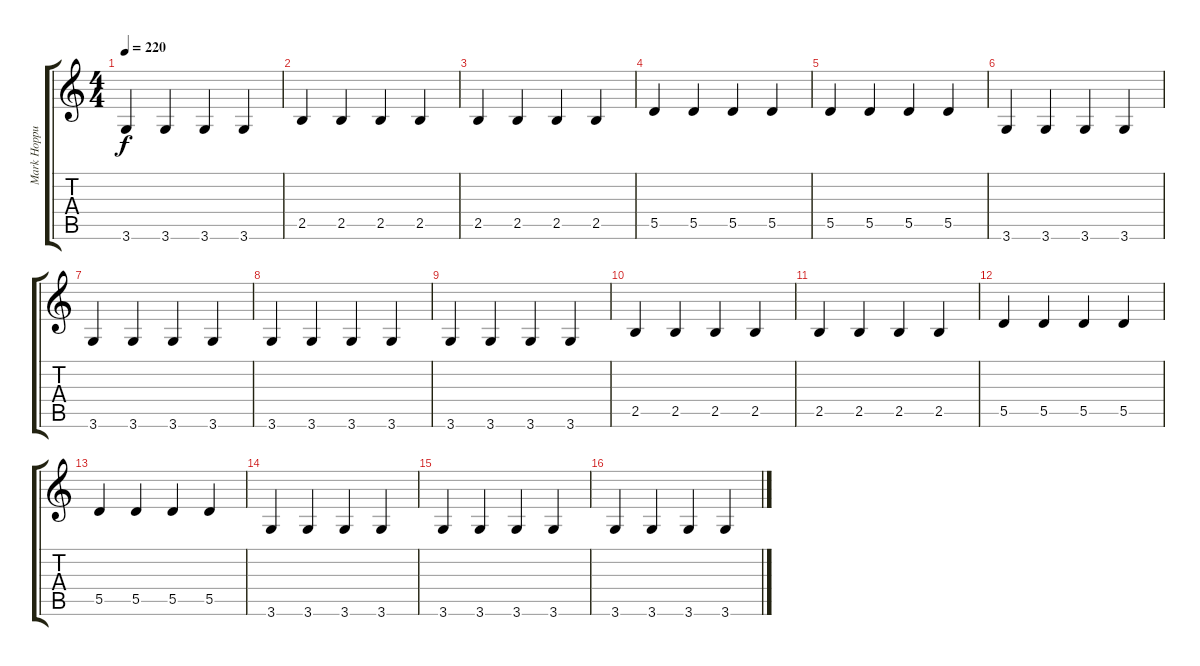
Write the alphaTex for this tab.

\track ("Mark Hoppus" "Mark Hoppu") {instrument electricbassfinger}
\staff {score tabs}
\tuning (E4 B3 G3 D3 A2 E2) {hide}
\ts (4 4)
\tempo 220
\clef g2
\ks c
3.6.4{dy f} 3.6.4 3.6.4 3.6.4 |
2.5.4 2.5.4 2.5.4 2.5.4 |
2.5.4 2.5.4 2.5.4 2.5.4 |
5.5.4 5.5.4 5.5.4 5.5.4 |
5.5.4 5.5.4 5.5.4 5.5.4 |
3.6.4 3.6.4 3.6.4 3.6.4 |
3.6.4 3.6.4 3.6.4 3.6.4 |
3.6.4 3.6.4 3.6.4 3.6.4 |
3.6.4 3.6.4 3.6.4 3.6.4 |
2.5.4 2.5.4 2.5.4 2.5.4 |
2.5.4 2.5.4 2.5.4 2.5.4 |
5.5.4 5.5.4 5.5.4 5.5.4 |
5.5.4 5.5.4 5.5.4 5.5.4 |
3.6.4 3.6.4 3.6.4 3.6.4 |
3.6.4 3.6.4 3.6.4 3.6.4 |
3.6.4 3.6.4 3.6.4 3.6.4
